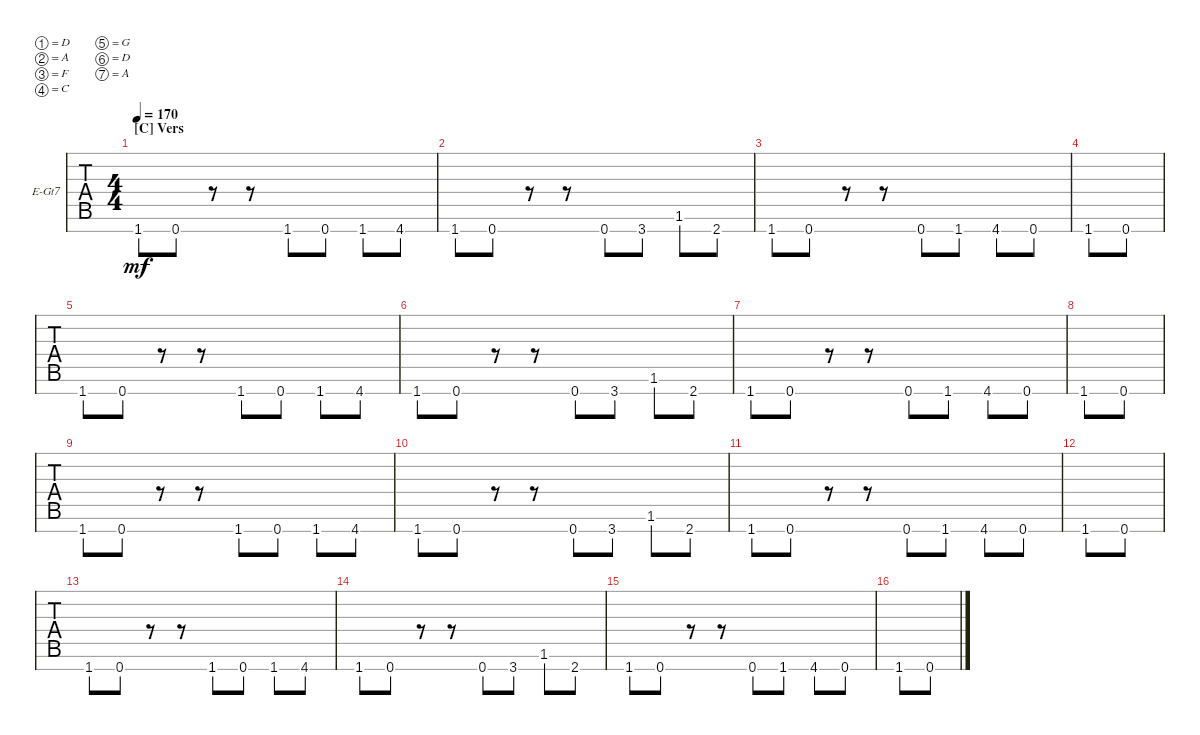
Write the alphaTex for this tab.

\defaultSystemsLayout 4
\bracketExtendMode groupsimilarinstruments
\firstSystemTrackNameOrientation horizontal
\otherSystemsTrackNameOrientation horizontal
\track ("Head" "E-Gt7") {instrument distortionguitar}
\staff {tabs}
\tuning (D4 A3 F3 C3 G2 D2 A1)
\ts (4 4)
\section ("C" "Vers")
\tempo 170
\clef g2
\ks c
1.7.8{dy mf} 0.7.8 r.8 r.8 1.7.8 0.7.8 1.7.8 4.7.8 |
1.7.8 0.7.8 r.8 r.8 0.7.8 3.7.8 1.6.8 2.7.8 |
1.7.8 0.7.8 r.8 r.8 0.7.8 1.7.8 4.7.8 0.7.8 |
1.7.8 0.7.8 |
1.7.8 0.7.8 r.8 r.8 1.7.8 0.7.8 1.7.8 4.7.8 |
1.7.8 0.7.8 r.8 r.8 0.7.8 3.7.8 1.6.8 2.7.8 |
1.7.8 0.7.8 r.8 r.8 0.7.8 1.7.8 4.7.8 0.7.8 |
1.7.8 0.7.8 |
1.7.8 0.7.8 r.8 r.8 1.7.8 0.7.8 1.7.8 4.7.8 |
1.7.8 0.7.8 r.8 r.8 0.7.8 3.7.8 1.6.8 2.7.8 |
1.7.8 0.7.8 r.8 r.8 0.7.8 1.7.8 4.7.8 0.7.8 |
1.7.8 0.7.8 |
1.7.8 0.7.8 r.8 r.8 1.7.8 0.7.8 1.7.8 4.7.8 |
1.7.8 0.7.8 r.8 r.8 0.7.8 3.7.8 1.6.8 2.7.8 |
1.7.8 0.7.8 r.8 r.8 0.7.8 1.7.8 4.7.8 0.7.8 |
1.7.8 0.7.8
